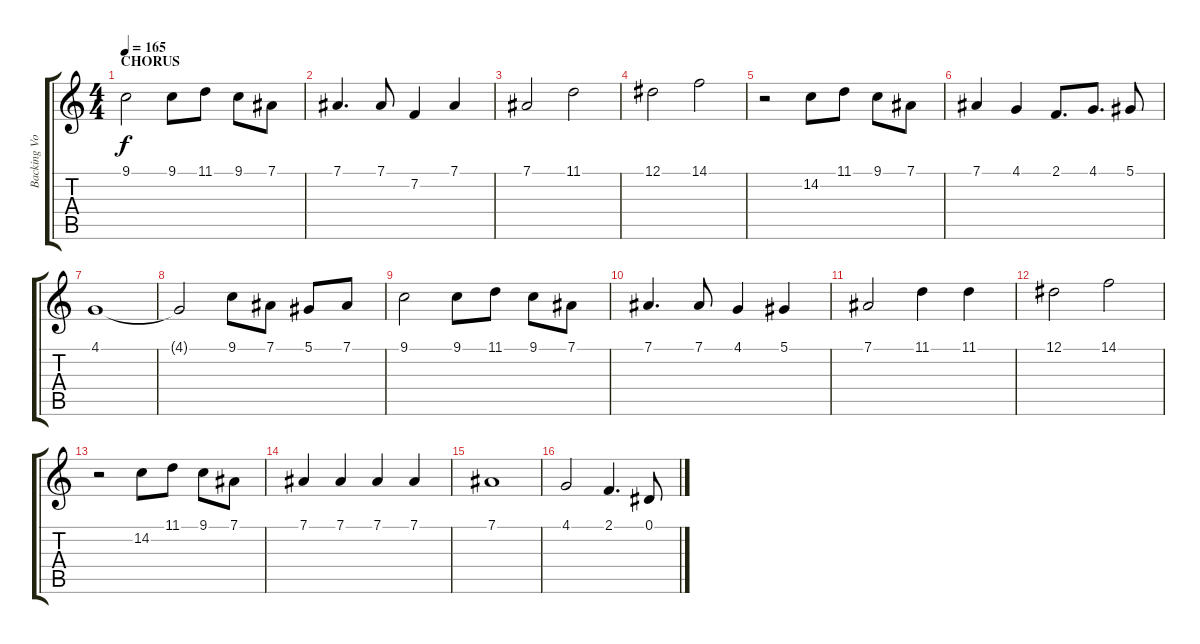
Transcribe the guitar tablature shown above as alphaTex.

\track ("Backing Vocals" "Backing Vo") {instrument choiraahs}
\staff {score tabs}
\tuning (Eb4 Bb3 Gb3 Db3 Ab2 Eb2) {hide}
\ts (4 4)
\section ("" "CHORUS ")
\tempo 165
\clef g2
\ks c
9.1.2{dy f} 9.1.8 11.1.8 9.1.8 7.1.8 |
7.1.4{d} 7.1.8 7.2.4 7.1.4 |
7.1.2 11.1.2 |
12.1.2 14.1.2 |
r.2 14.2.8 11.1.8 9.1.8 7.1.8 |
7.1.4 4.1.4 2.1.8{d} 4.1.8{d} 5.1.8 |
4.1.1 |
4.1{t}.2 9.1.8 7.1.8 5.1.8 7.1.8 |
9.1.2 9.1.8 11.1.8 9.1.8 7.1.8 |
7.1.4{d} 7.1.8 4.1.4 5.1.4 |
7.1.2 11.1.4 11.1.4 |
12.1.2 14.1.2 |
r.2 14.2.8 11.1.8 9.1.8 7.1.8 |
7.1.4 7.1.4 7.1.4 7.1.4 |
7.1.1 |
4.1.2 2.1.4{d} 0.1.8
